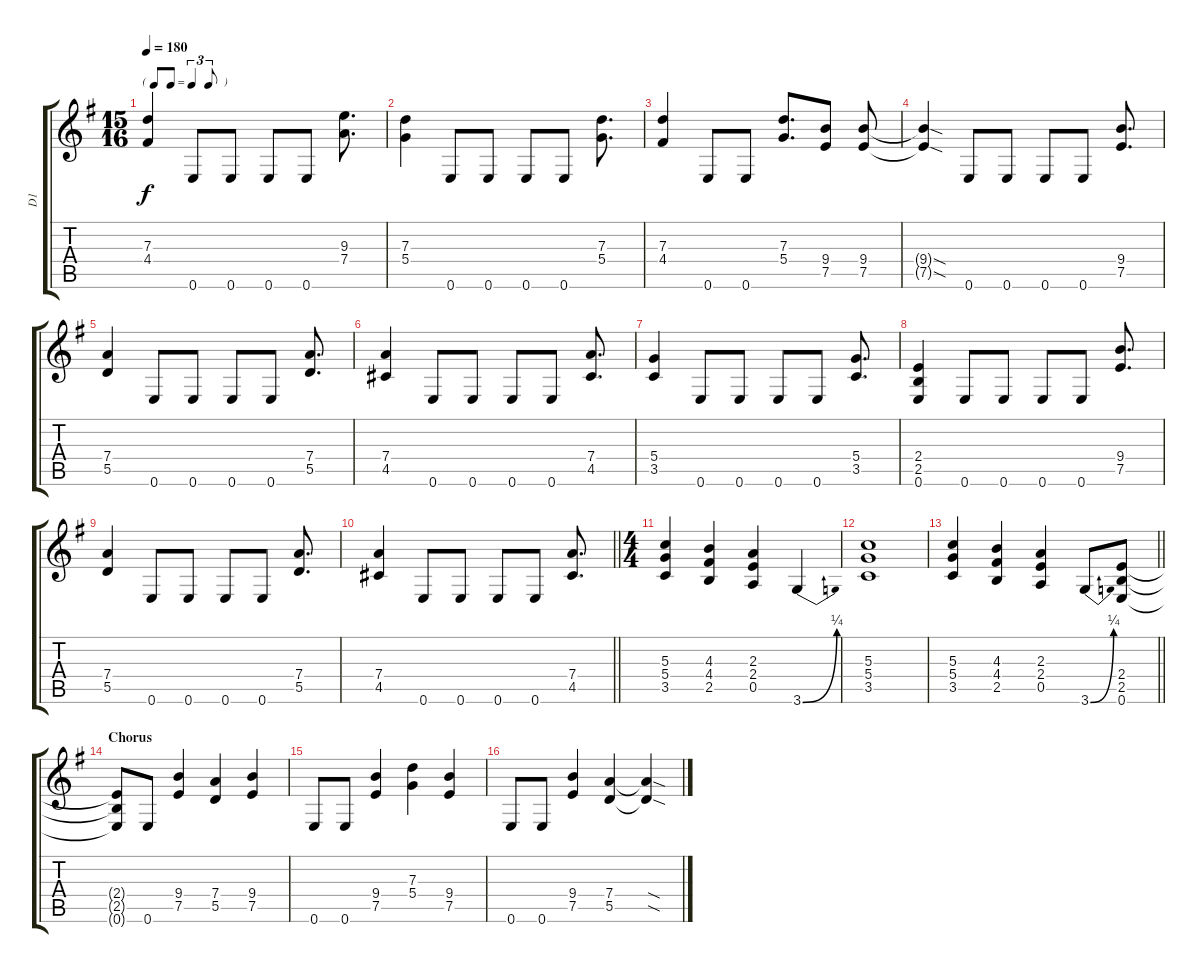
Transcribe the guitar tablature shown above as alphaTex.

\track ("D1" "D1") {instrument distortionguitar}
\staff {score tabs}
\tuning (E4 B3 G3 D3 A2 E2) {hide}
\ts (15 16)
\tf triplet8th
\tempo 180
\clef g2
\ks g
(7.3 4.4).4{dy f} 0.6.8 0.6.8 0.6.8 0.6.8 (9.3 7.4).8{d} |
(7.3 5.4).4 0.6.8 0.6.8 0.6.8 0.6.8 (7.3 5.4).8{d} |
(7.3 4.4).4 0.6.8 0.6.8 (7.3 5.4).8{d} (9.4 7.5).8 (9.4 7.5).8 |
(9.4{sod t} 7.5{sod t}).4 0.6.8 0.6.8 0.6.8 0.6.8 (9.4 7.5).8{d} |
(7.4 5.5).4 0.6.8 0.6.8 0.6.8 0.6.8 (7.4 5.5).8{d} |
(7.4 4.5).4 0.6.8 0.6.8 0.6.8 0.6.8 (7.4 4.5).8{d} |
(5.4 3.5).4 0.6.8 0.6.8 0.6.8 0.6.8 (5.4 3.5).8{d} |
(2.4 2.5 0.6).4 0.6.8 0.6.8 0.6.8 0.6.8 (9.4 7.5).8{d} |
(7.4 5.5).4 0.6.8 0.6.8 0.6.8 0.6.8 (7.4 5.5).8{d} |
\barLineRight lightlight
(7.4 4.5).4 0.6.8 0.6.8 0.6.8 0.6.8 (7.4 4.5).8{d} |
\ts (4 4)
(5.3 5.4 3.5).4 (4.3 4.4 2.5).4 (2.3 2.4 0.5).4 3.6{be (bend 0 0 60 1)}.4 |
(5.3 5.4 3.5).1 |
\barLineRight lightlight
(5.3 5.4 3.5).4 (4.3 4.4 2.5).4 (2.3 2.4 0.5).4 3.6{be (bend 0 0 60 1)}.8 (2.4 2.5 0.6).8 |
\section ("" "Chorus")
(2.4{t} 2.5{t} 0.6{t}).8 0.6.8 (9.4 7.5).4 (7.4 5.5).4 (9.4 7.5).4 |
0.6.8 0.6.8 (9.4 7.5).4 (7.3 5.4).4 (9.4 7.5).4 |
0.6.8 0.6.8 (9.4 7.5).4 (7.4 5.5).4 (7.4{sod t} 5.5{sod t}).4
